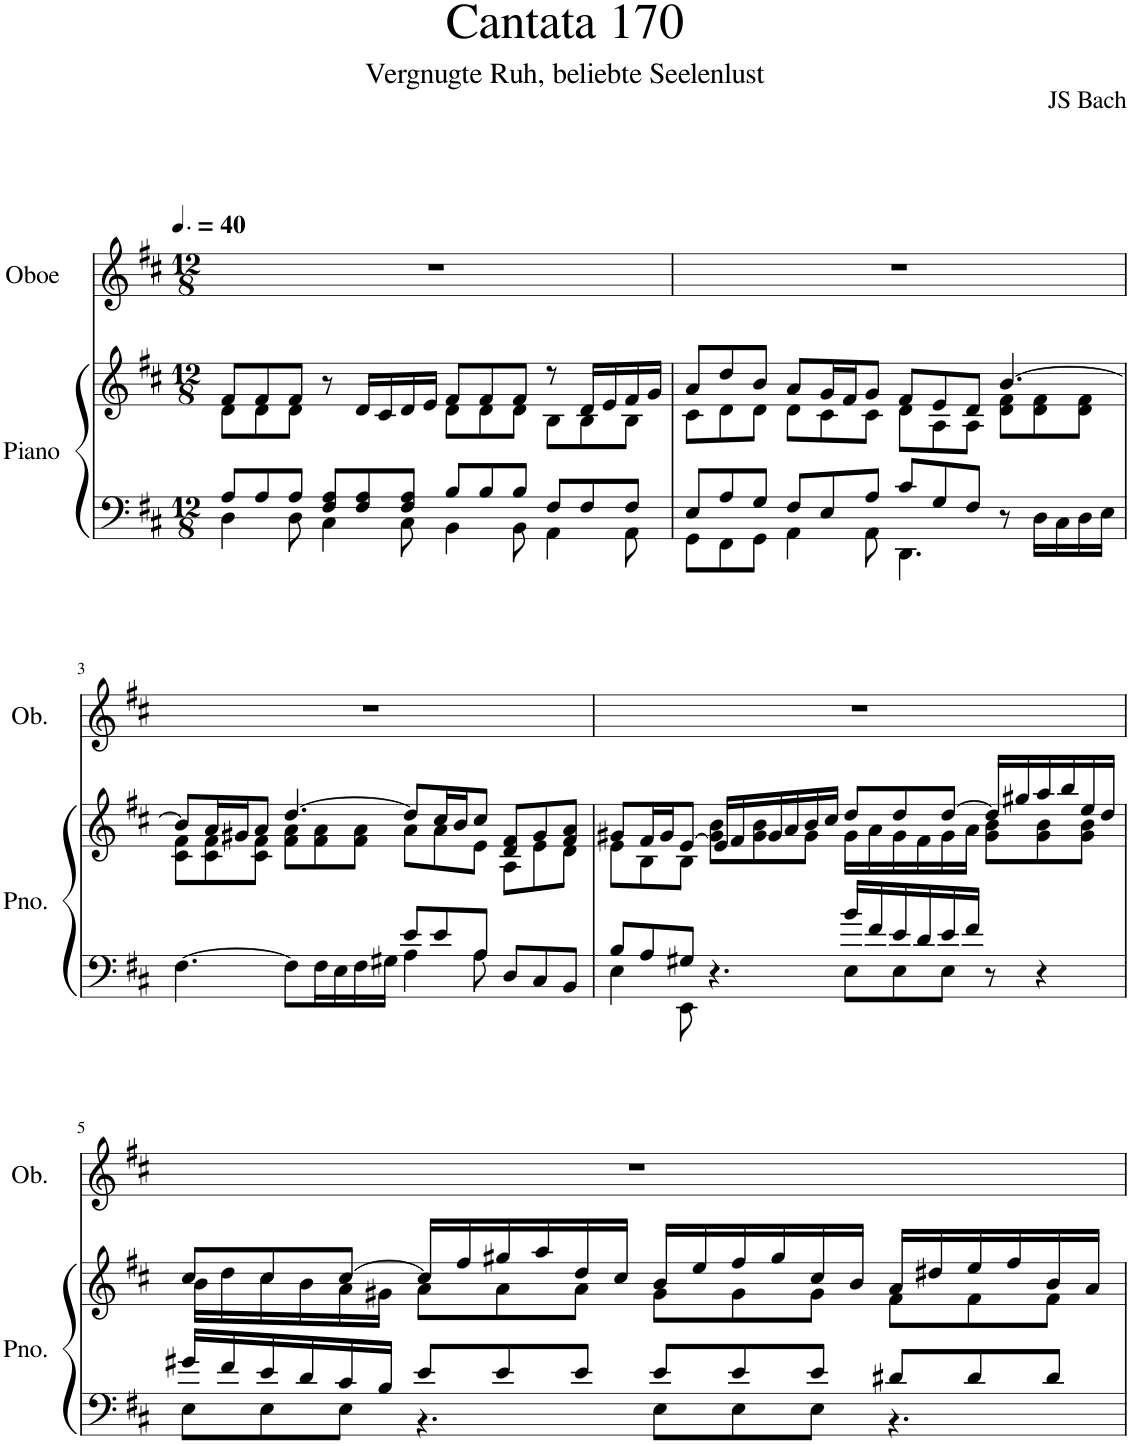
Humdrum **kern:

**kern	**kern	**kern
*part2	*part2	*part1
*staff3	*staff2	*staff1
*I"Piano	*	*I"Oboe
*I'Pno.	*	*I'Ob.
*clefF4	*clefG2	*clefG2
*k[f#c#]	*k[f#c#]	*k[f#c#]
*M12/8	*M12/8	*M12/8
*MM60	*MM60	*MM60
=1	=1	=1
*^	*^	*
8A/L	4D\	8f#/L	8d\L	1.r
8A/	.	8f#/	8d\	.
8A/J	8D\	8f#/J	8d\J	.
8F#/ 8A/L	4C#\	8r	4.ryy	.
8F#/ 8A/	.	16d/LL	.	.
.	.	16c#/	.	.
8F#/ 8A/J	8C#\	16d/	.	.
.	.	16e/JJ	.	.
8B/L	4BB\	8f#/L	8d\L	.
8B/	.	8f#/	8d\	.
8B/J	8BB\	8f#/J	8d\J	.
8F#/L	4AA\	8r	8B\L	.
8F#/	.	16d/LL	8B\	.
.	.	16e/	.	.
8F#/J	8AA\	16f#/	8B\J	.
.	.	16g/JJ	.	.
=2	=2	=2	=2	=2
8E/L	8GG\L	8a/L	8c#\L	1.r
8A/	8FF#\	8dd/	8d\	.
8G/J	8GG\J	8b/J	8d\J	.
8F#/L	4AA\	8a/L	8d\L	.
8E/	.	16g/L	8c#\	.
.	.	16f#/J	.	.
8A/J	8AA\	8g/J	8c#\J	.
8c#/L	4.DD\	8f#/L	8d\L	.
8G/	.	8e/	8A\	.
8F#/J	.	8d/J	8A\J	.
8r	4.ryy	[4.b/	8d\ 8f#\L	.
16D\LL	.	.	8d\ 8f#\	.
16C#\	.	.	.	.
16D\	.	.	8d\ 8f#\J	.
16E\JJ	.	.	.	.
!!LO:LB:g=z
=3	=3	=3	=3	=3
[4.F#\	2.ryy	8b/L]	8c#\ 8f#\L	1.r
.	.	16a/L	8c#\ 8f#\	.
.	.	16g#X/J	.	.
.	.	8a/J	8c#\ 8f#\J	.
8F#\L]	.	[4.dd/	8f#\ 8a\L	.
16F#\L	.	.	8f#\ 8a\	.
16E\	.	.	.	.
16F#\	.	.	8f#\ 8a\J	.
16G#X\JJ	.	.	.	.
8e/L	4A\	8dd/L]	8a\L	.
8e/	.	16cc#/L	8a\	.
.	.	16b/J	.	.
8A/J	8A\	8cc#/J	8e\J	.
8D/L	4.ryy	8d/ 8f#/L	8A\L	.
8C#/	.	8g#/	8e\	.
8BB/J	.	8f#/ 8a/J	8d\J	.
=4	=4	=4	=4	=4
8B/L	4E\	8g#X/L	8e\L	1.r
8A/	.	16f#/L	8B\	.
.	.	16g#/J	.	.
8G#X/J	8EE\	[8e/J	8B\J	.
4.r	4.ryy	16e/LL]	8g#\ 8b\L	.
.	.	16f#/	.	.
.	.	16g#/	8g#\ 8b\	.
.	.	16a/	.	.
.	.	16b/	8g#\J	.
.	.	16cc#/JJ	.	.
16b/LL	8E\L	8dd/L	16g#\LL	.
16f#/	.	.	16a\	.
16e/	8E\	8dd/	16g#\	.
16d/	.	.	16f#\	.
16e/	8E\J	[8dd/J	16g#\	.
16f#/JJ	.	.	16a\JJ	.
8r	4.ryy	16dd/LL]	8g#\ 8b\L	.
.	.	16gg#X/	.	.
4r	.	16aa/	8g#\ 8b\	.
.	.	16bb/	.	.
.	.	16ee/	8g#\ 8b\J	.
.	.	16dd/JJ	.	.
!!LO:LB:g=z
=5	=5	=5	=5	=5
16g#X/LL	8E\L	8cc#/L	16b\LL	1.r
16f#/	.	.	16dd\	.
16e/	8E\	8cc#/	16cc#\	.
16d/	.	.	16b\	.
16c#/	8E\J	[8cc#/J	16a\	.
16B/JJ	.	.	16g#X\JJ	.
8e/L	4.r	16cc#/LL]	8a\L	.
.	.	16ff#/	.	.
8e/	.	16gg#X/	8a\	.
.	.	16aa/	.	.
8e/J	.	16dd/	8a\J	.
.	.	16cc#/JJ	.	.
8e/L	8E\L	16b/LL	8g#\L	.
.	.	16ee/	.	.
8e/	8E\	16ff#/	8g#\	.
.	.	16gg#/	.	.
8e/J	8E\J	16cc#/	8g#\J	.
.	.	16b/JJ	.	.
8d#X/L	4.r	16a/LL	8f#\L	.
.	.	16dd#X/	.	.
8d#/	.	16ee/	8f#\	.
.	.	16ff#/	.	.
8d#/J	.	16b/	8f#\J	.
.	.	16a/JJ	.	.
*v	*v	*	*	*
*	*v	*v	*
=	=	=
*-	*-	*-
